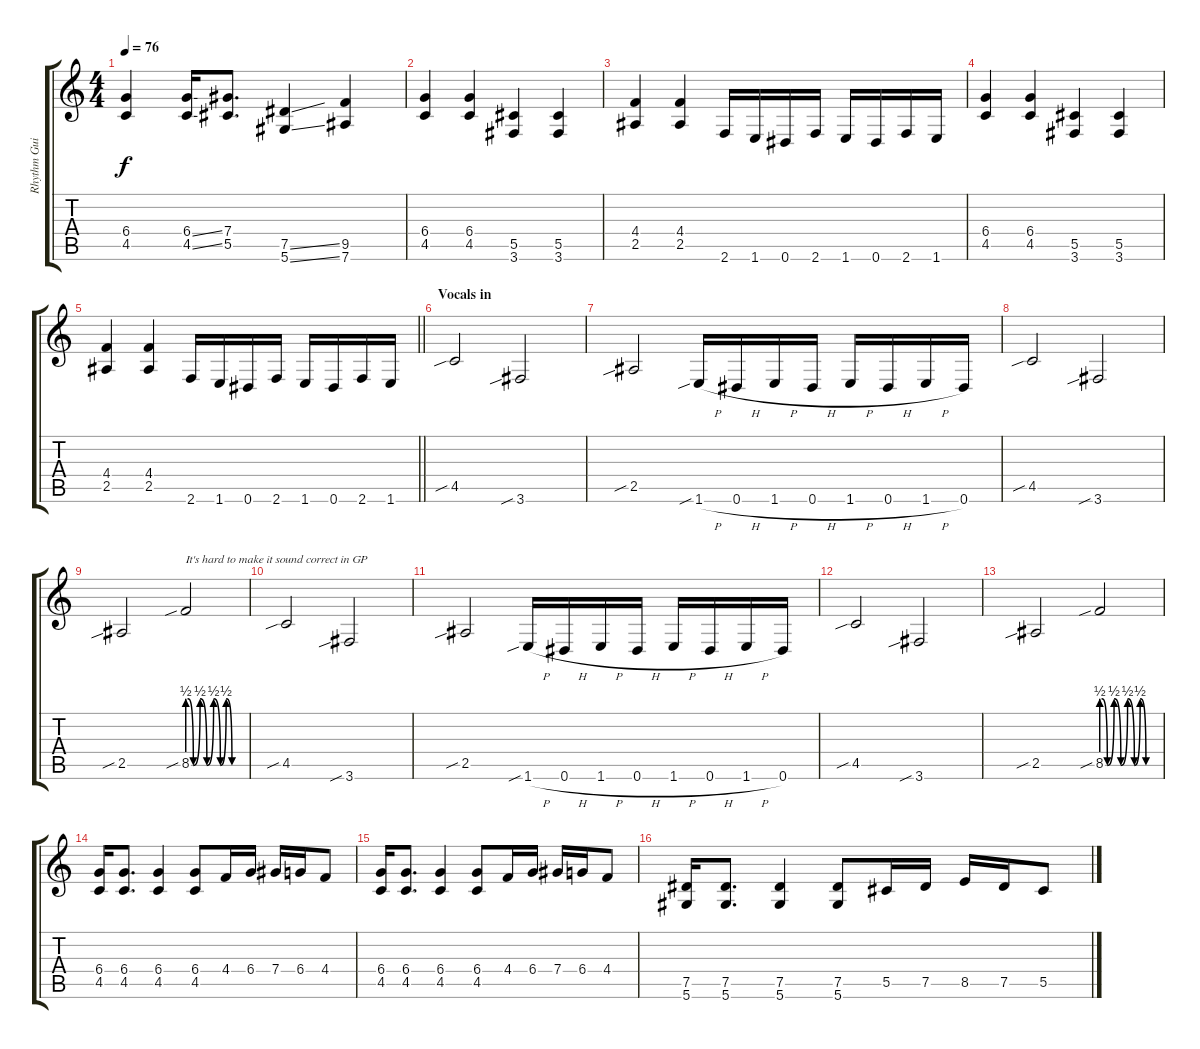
\track ("Rhythm Guitar" "Rhythm Gui") {instrument overdrivenguitar}
\staff {score tabs}
\tuning (Eb4 Bb3 Gb3 Db3 Ab2 Eb2) {hide}
\ts (4 4)
\tempo 76
\clef g2
\ks c
(6.4 4.5).4{dy f} (6.4{ss} 4.5{ss}).16 (7.4 5.5).8{d} (7.5{ss} 5.6{ss}).4 (9.5 7.6).4 |
(6.4 4.5).4 (6.4 4.5).4 (5.5 3.6).4 (5.5 3.6).4 |
(4.4 2.5).4 (4.4 2.5).4 2.6.16 1.6.16 0.6.16 2.6.16 1.6.16 0.6.16 2.6.16 1.6.16 |
(6.4 4.5).4 (6.4 4.5).4 (5.5 3.6).4 (5.5 3.6).4 |
\barLineRight lightlight
(4.4 2.5).4 (4.4 2.5).4 2.6.16 1.6.16 0.6.16 2.6.16 1.6.16 0.6.16 2.6.16 1.6.16 |
\section ("" "Vocals in")
4.5{sib}.2 3.6{sib}.2 |
2.5{sib}.2 1.6{sib h}.16 0.6{h}.16 1.6{h}.16 0.6{h}.16 1.6{h}.16 0.6{h}.16 1.6{h}.16 0.6.16 |
4.5{sib}.2 3.6{sib}.2 |
2.5{sib}.2 8.5{be (custom 0 2 6 0 13 2 20 0 27 2 34 0 40 2 46 0 60 0) sib}.2{txt "It's hard to make it sound correct in GP"} |
4.5{sib}.2 3.6{sib}.2 |
2.5{sib}.2 1.6{sib h}.16 0.6{h}.16 1.6{h}.16 0.6{h}.16 1.6{h}.16 0.6{h}.16 1.6{h}.16 0.6.16 |
4.5{sib}.2 3.6{sib}.2 |
2.5{sib}.2 8.5{be (custom 0 2 6 0 13 2 20 0 27 2 34 0 40 2 46 0 60 0) sib}.2 |
(6.4 4.5).16 (6.4 4.5).8{d} (6.4 4.5).4 (6.4 4.5).8 4.4.16 6.4.16 7.4.16 6.4.16 4.4.8 |
(6.4 4.5).16 (6.4 4.5).8{d} (6.4 4.5).4 (6.4 4.5).8 4.4.16 6.4.16 7.4.16 6.4.16 4.4.8 |
(7.5 5.6).16 (7.5 5.6).8{d} (7.5 5.6).4 (7.5 5.6).8 5.5.16 7.5.16 8.5.16 7.5.16 5.5.8
